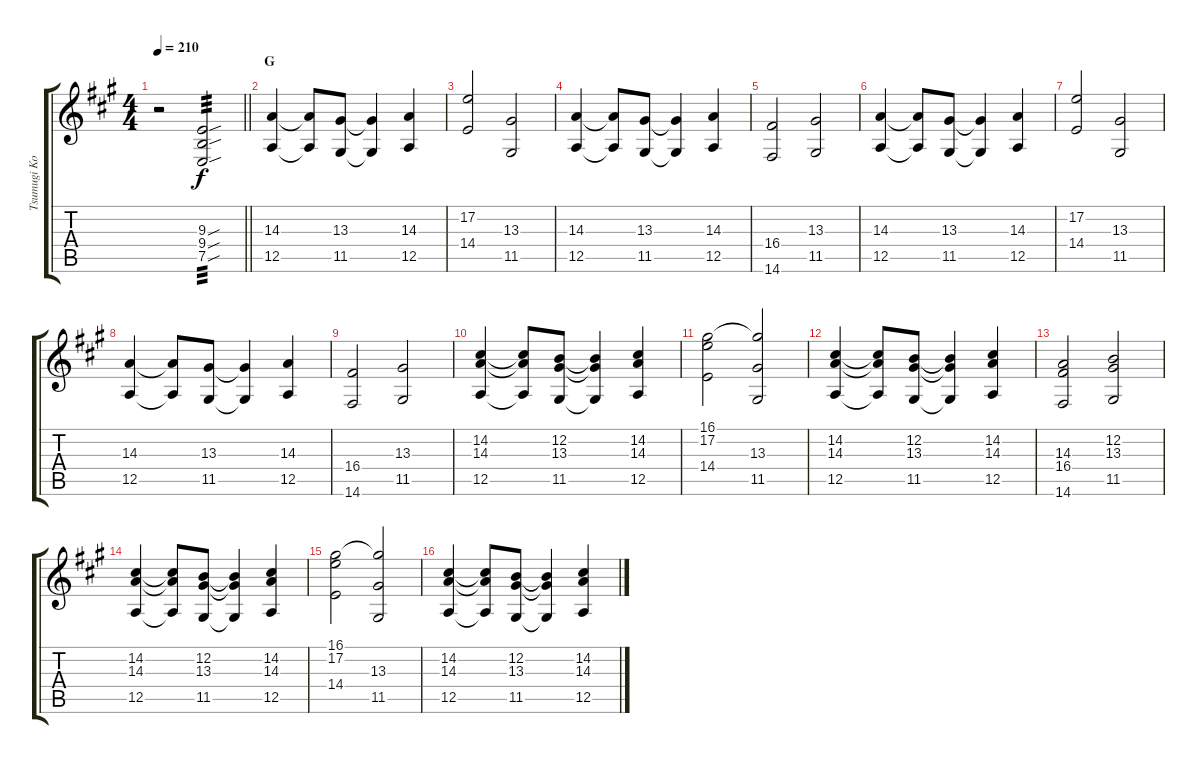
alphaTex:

\track ("Tsumugi Kotobuki" "Tsumugi Ko") {instrument lead2sawtooth}
\staff {score tabs}
\tuning (E4 B3 G3 D3 A2 E2) {hide}
\ts (4 4)
\tempo 210
\clef g2
\barLineRight lightlight
\ks a
r.2{dy f} (9.3{sou} 9.4{sou} 7.5{sou}).2{tp 3} |
\section ("" "G")
(14.3 12.5).4 (14.3{t} 12.5{t}).8 (13.3 11.5).8 (13.3{t} 11.5{t}).4 (14.3 12.5).4 |
(17.2 14.4).2 (13.3 11.5).2 |
(14.3 12.5).4 (14.3{t} 12.5{t}).8 (13.3 11.5).8 (13.3{t} 11.5{t}).4 (14.3 12.5).4 |
(16.4 14.6).2 (13.3 11.5).2 |
(14.3 12.5).4 (14.3{t} 12.5{t}).8 (13.3 11.5).8 (13.3{t} 11.5{t}).4 (14.3 12.5).4 |
(17.2 14.4).2 (13.3 11.5).2 |
(14.3 12.5).4 (14.3{t} 12.5{t}).8 (13.3 11.5).8 (13.3{t} 11.5{t}).4 (14.3 12.5).4 |
(16.4 14.6).2 (13.3 11.5).2 |
(14.2 14.3 12.5).4 (14.2{t} 14.3{t} 12.5{t}).8 (12.2 13.3 11.5).8 (12.2{t} 13.3{t} 11.5{t}).4 (14.2 14.3 12.5).4 |
(16.1 17.2 14.4).2 (16.1{t} 13.3 11.5).2 |
(14.2 14.3 12.5).4 (14.2{t} 14.3{t} 12.5{t}).8 (12.2 13.3 11.5).8 (12.2{t} 13.3{t} 11.5{t}).4 (14.2 14.3 12.5).4 |
(14.3 16.4 14.6).2 (12.2 13.3 11.5).2 |
(14.2 14.3 12.5).4 (14.2{t} 14.3{t} 12.5{t}).8 (12.2 13.3 11.5).8 (12.2{t} 13.3{t} 11.5{t}).4 (14.2 14.3 12.5).4 |
(16.1 17.2 14.4).2 (16.1{t} 13.3 11.5).2 |
(14.2 14.3 12.5).4 (14.2{t} 14.3{t} 12.5{t}).8 (12.2 13.3 11.5).8 (12.2{t} 13.3{t} 11.5{t}).4 (14.2 14.3 12.5).4
